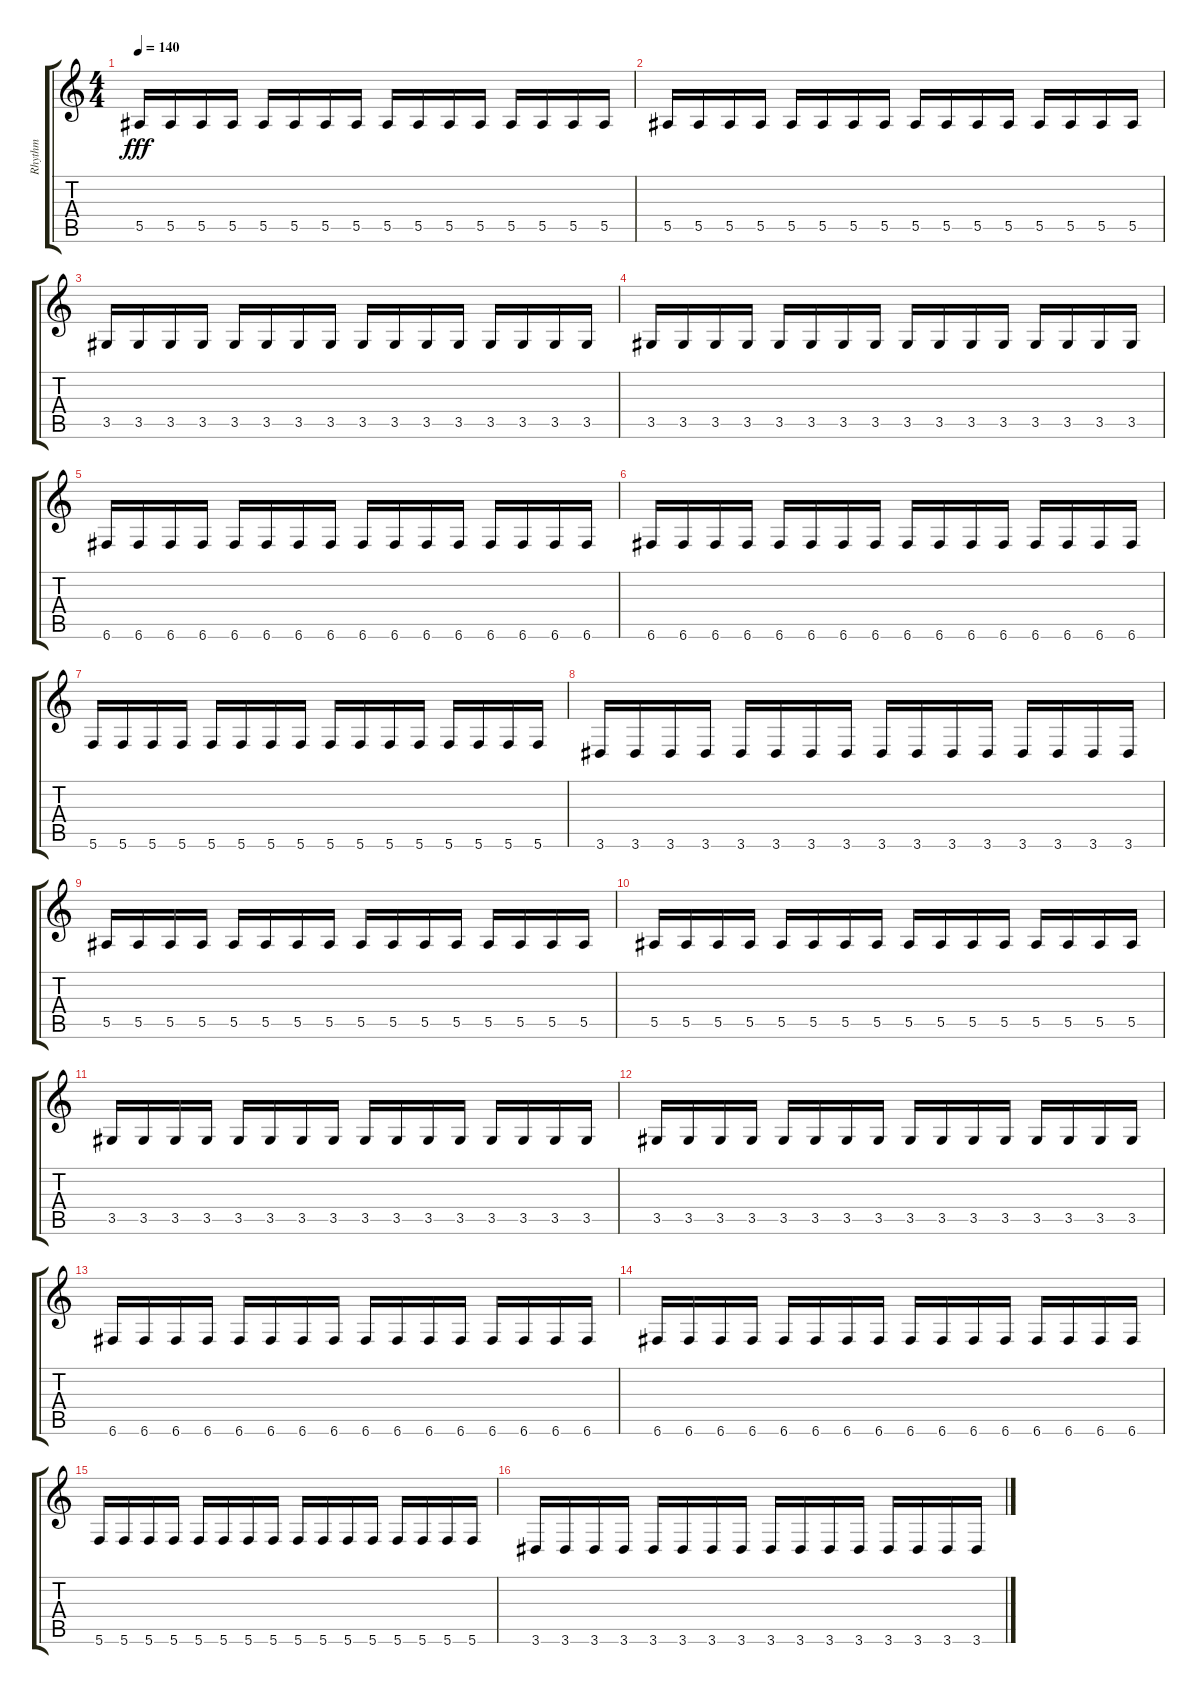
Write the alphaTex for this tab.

\track ("Rhythm" "Rhythm") {instrument distortionguitar}
\staff {score tabs}
\tuning (C4 G3 Eb3 Bb2 F2 C2) {hide}
\ts (4 4)
\tempo 140
\clef g2
\ks c
5.5.16{dy fff} 5.5.16 5.5.16 5.5.16 5.5.16 5.5.16 5.5.16 5.5.16 5.5.16 5.5.16 5.5.16 5.5.16 5.5.16 5.5.16 5.5.16 5.5.16 |
5.5.16 5.5.16 5.5.16 5.5.16 5.5.16 5.5.16 5.5.16 5.5.16 5.5.16 5.5.16 5.5.16 5.5.16 5.5.16 5.5.16 5.5.16 5.5.16 |
3.5.16 3.5.16 3.5.16 3.5.16 3.5.16 3.5.16 3.5.16 3.5.16 3.5.16 3.5.16 3.5.16 3.5.16 3.5.16 3.5.16 3.5.16 3.5.16 |
3.5.16 3.5.16 3.5.16 3.5.16 3.5.16 3.5.16 3.5.16 3.5.16 3.5.16 3.5.16 3.5.16 3.5.16 3.5.16 3.5.16 3.5.16 3.5.16 |
6.6.16 6.6.16 6.6.16 6.6.16 6.6.16 6.6.16 6.6.16 6.6.16 6.6.16 6.6.16 6.6.16 6.6.16 6.6.16 6.6.16 6.6.16 6.6.16 |
6.6.16 6.6.16 6.6.16 6.6.16 6.6.16 6.6.16 6.6.16 6.6.16 6.6.16 6.6.16 6.6.16 6.6.16 6.6.16 6.6.16 6.6.16 6.6.16 |
5.6.16 5.6.16 5.6.16 5.6.16 5.6.16 5.6.16 5.6.16 5.6.16 5.6.16 5.6.16 5.6.16 5.6.16 5.6.16 5.6.16 5.6.16 5.6.16 |
3.6.16 3.6.16 3.6.16 3.6.16 3.6.16 3.6.16 3.6.16 3.6.16 3.6.16 3.6.16 3.6.16 3.6.16 3.6.16 3.6.16 3.6.16 3.6.16 |
5.5.16 5.5.16 5.5.16 5.5.16 5.5.16 5.5.16 5.5.16 5.5.16 5.5.16 5.5.16 5.5.16 5.5.16 5.5.16 5.5.16 5.5.16 5.5.16 |
5.5.16 5.5.16 5.5.16 5.5.16 5.5.16 5.5.16 5.5.16 5.5.16 5.5.16 5.5.16 5.5.16 5.5.16 5.5.16 5.5.16 5.5.16 5.5.16 |
3.5.16 3.5.16 3.5.16 3.5.16 3.5.16 3.5.16 3.5.16 3.5.16 3.5.16 3.5.16 3.5.16 3.5.16 3.5.16 3.5.16 3.5.16 3.5.16 |
3.5.16 3.5.16 3.5.16 3.5.16 3.5.16 3.5.16 3.5.16 3.5.16 3.5.16 3.5.16 3.5.16 3.5.16 3.5.16 3.5.16 3.5.16 3.5.16 |
6.6.16 6.6.16 6.6.16 6.6.16 6.6.16 6.6.16 6.6.16 6.6.16 6.6.16 6.6.16 6.6.16 6.6.16 6.6.16 6.6.16 6.6.16 6.6.16 |
6.6.16 6.6.16 6.6.16 6.6.16 6.6.16 6.6.16 6.6.16 6.6.16 6.6.16 6.6.16 6.6.16 6.6.16 6.6.16 6.6.16 6.6.16 6.6.16 |
5.6.16 5.6.16 5.6.16 5.6.16 5.6.16 5.6.16 5.6.16 5.6.16 5.6.16 5.6.16 5.6.16 5.6.16 5.6.16 5.6.16 5.6.16 5.6.16 |
3.6.16 3.6.16 3.6.16 3.6.16 3.6.16 3.6.16 3.6.16 3.6.16 3.6.16 3.6.16 3.6.16 3.6.16 3.6.16 3.6.16 3.6.16 3.6.16
